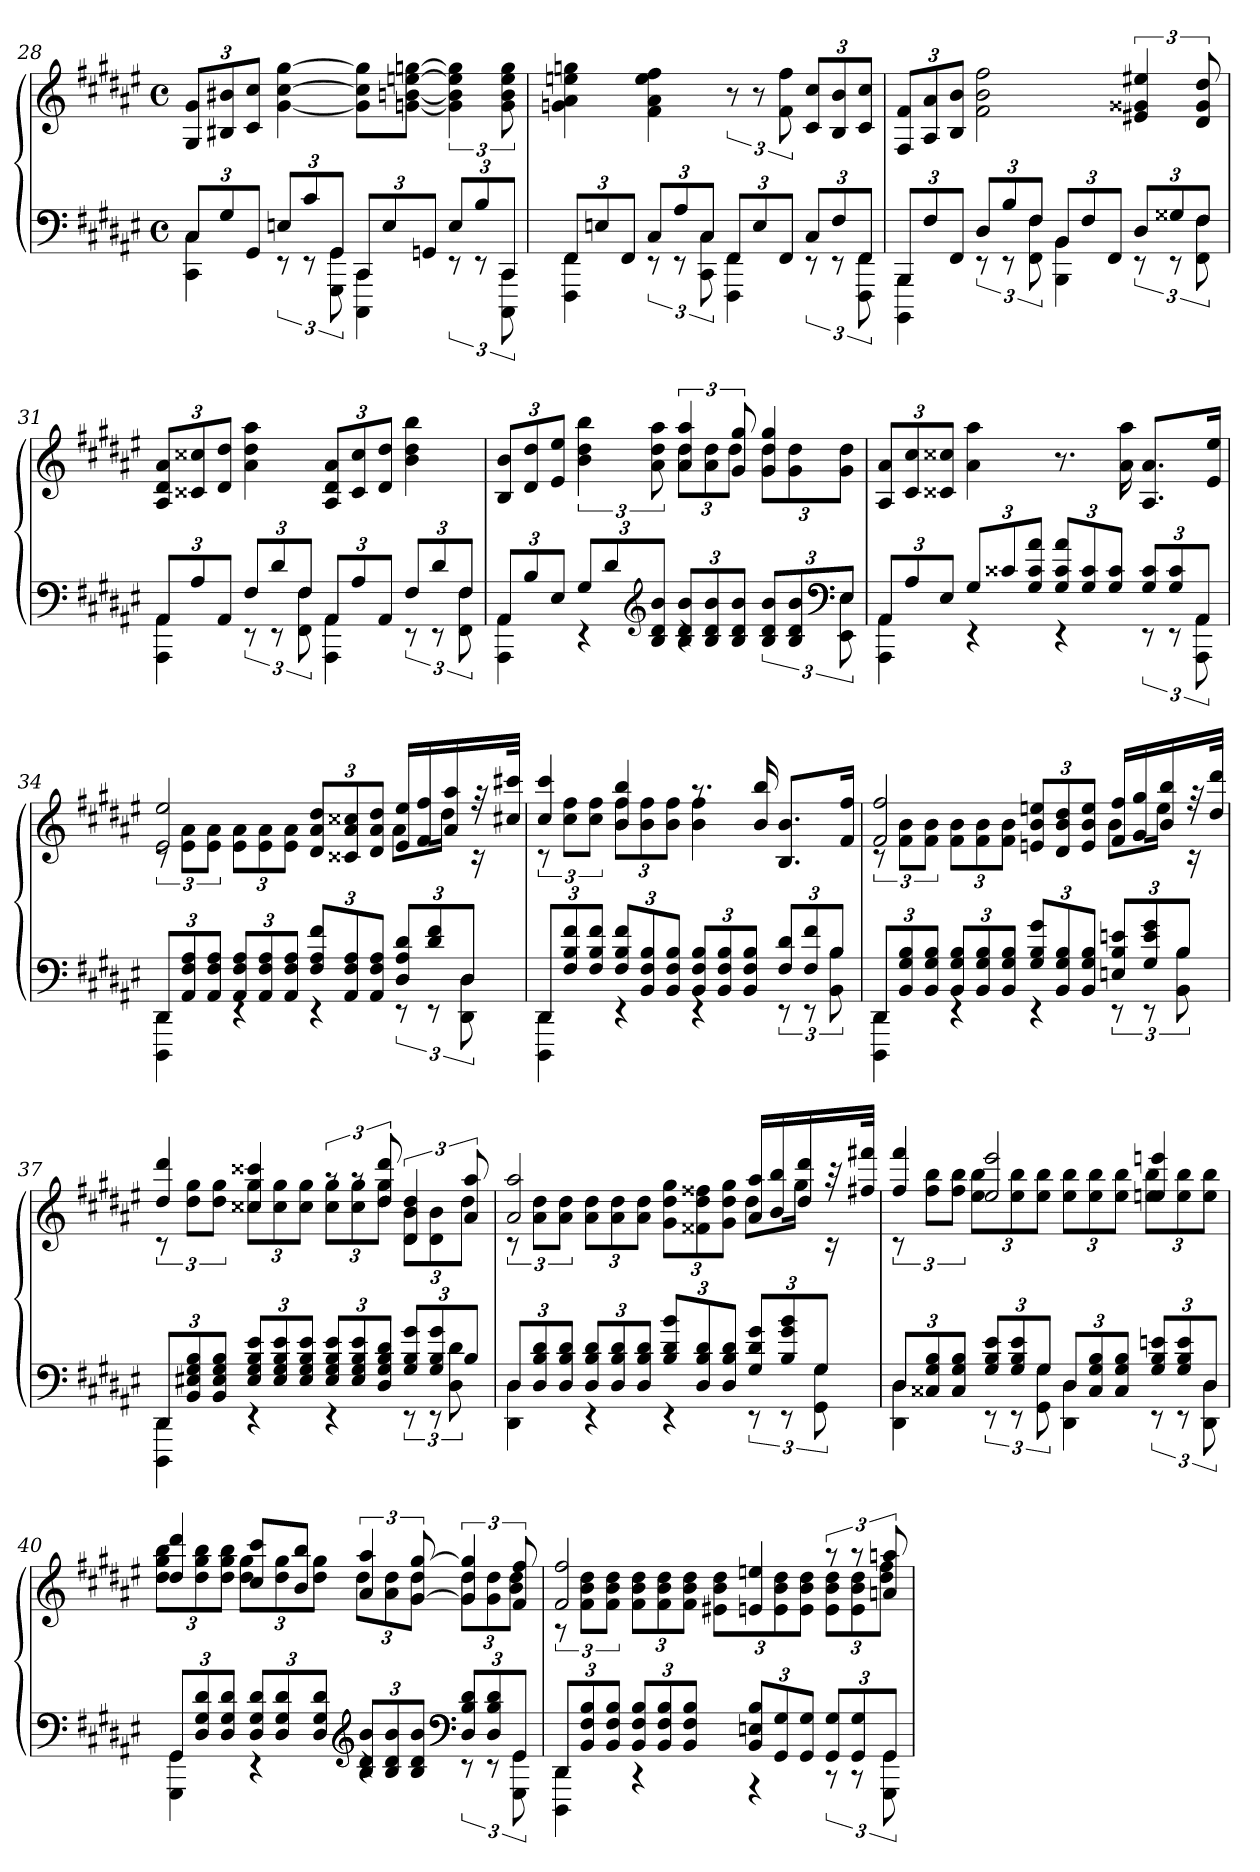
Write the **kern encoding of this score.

**kern	**kern
*part1	*part1
*staff2	*staff1
*clefF4	*clefG2
*k[f#c#g#d#a#e#]	*k[f#c#g#d#a#e#]
*d#:	*d#:
*M4/4	*M4/4
*met(c)	*met(c)
=28	=28
*^	*
12C#L	4CC# 4C#	12G# 12g#L
12G#	.	12B#X 12b#X
12GG#J	.	12c# 12cc#J
12EnL	12rEE	[4g# [4cc# [4gg#
12c#	12rEE	.
12GG#J	12GGG# 12GG#	.
12CC#L	4CCC# 4CC#	8g#] 8cc#] 8gg#]L
12E	.	.
.	.	[8gn [8bn [8een [8ggnJ
12GGnJ	.	.
12EL	12rEE	6g] 6b] 6ee] 6gg]
12B	12rEE	.
12CC#J	12CCC# 12CC#	12g 12b 12ee 12gg
=29	=29	=29
12FF#L	4FFF# 4FF#	4gn 4a# 4een 4ggn
12En	.	.
12FF#J	.	.
12C#L	12rEE	4f# 4a# 4ee 4ff#
12A#	12rEE	.
12C#J	12CC# 12C#	.
12FF#L	4FFF# 4FF#	12r
12E	.	12r
12FF#J	.	12f# 12ff#
12C#L	12rEE	12c# 12cc#L
12F#	12rEE	12B 12b
12FF#J	12FFF# 12FF#	12c# 12cc#J
=30	=30	=30
12BBBL	4BBBB 4BBB	12F# 12f#L
12F#	.	12A# 12a#
12FF#J	.	12B 12bJ
12D#L	12rEE	2f# 2b 2ff#
12B	12rEE	.
12F#J	12FF# 12F#	.
12BBL	4BBB 4BB	.
12F#	.	.
12FF#J	.	.
12D#L	12rEE	6e#X 6g##X 6ee#X
12G##X	12rEE	.
12F#J	12FF# 12F#	12d# 12g## 12dd#
=31	=31	=31
12AA#L	4AAA# 4AA#	12A# 12d# 12a#L
12A#	.	12c##X 12cc##X
12AA#J	.	12d# 12dd#J
12F#L	12rEE	4a# 4dd# 4aa#
12d#	12rEE	.
12F#J	12FF# 12F#	.
12AA#L	4AAA# 4AA#	12A# 12d# 12a#L
12A#	.	12c## 12cc##
12AA#J	.	12d# 12dd#J
12F#L	12rEE	4b 4dd# 4bb
12d#	12rEE	.
12F#J	12FF# 12F#	.
=32	=32	=32
*	*	*^
12AA#L	4AAA# 4AA#	12B 12bL	4ryy
12B	.	12d# 12dd#	.
12E#J	.	12e# 12ee#J	.
12G#L	4rEE	6b 6dd# 6bb	4ryy
12d#	.	.	.
*clefG2	*	*	*
12B 12d# 12bJ	.	12a# 12dd# 12aa#	.
12B 12d# 12bL	4rc	6a# 6aa#	12a# 12dd#L
12B 12d# 12b	.	.	12a# 12dd#
12B 12d# 12bJ	.	12g# 12gg#	12dd#J
12B 12d# 12bL	12rc	4g# 4gg#	12g# 12dd#L
12B 12d# 12b	12rc	.	12g# 12dd#
*clefF4	*	*	*
12E#J	12EE# 12E#	.	12g# 12dd#J
*	*	*v	*v
=33	=33	=33
12AA#L	4AAA# 4AA#	12A# 12a#L
12A#	.	12c# 12cc#
12E#J	.	12c##X 12cc##XJ
12G#L	4rEE	4a# 4aa#
12c##X	.	.
12G# 12c## 12a#J	.	.
12G# 12c## 12a#L	4rEE	8.r
12G# 12c##	.	.
12G# 12c##J	.	.
.	.	16a# 16aa#
12G# 12c##L	12rEE	8.A# 8.a#L
12G# 12c##	12rEE	.
12AA#J	12AAA# 12AA#	.
.	.	16e# 16ee#Jk
=34	=34	=34
*	*	*^
12DD#L	4DDD# 4DD#	2e# 2ee#	12rc
12AA# 12F# 12A#	.	.	12e# 12a#L
12AA# 12F# 12A#J	.	.	12e# 12a#J
12AA# 12F# 12A#L	4rEE	.	12e# 12a#L
12AA# 12F# 12A#	.	.	12e# 12a#
12AA# 12F# 12A#J	.	.	12e# 12a#J
12F# 12A# 12f#L	4rEE	12d# 12a# 12dd#L	4ryy
12AA# 12F# 12A#	.	12c##X 12a# 12cc##X	.
12AA# 12F# 12A#J	.	12d# 12a# 12dd#J	.
12D# 12A# 12d#L	12rEE	16e# 16ee#LL	8a#L
.	.	16f# 16ff#	.
12d# 12f#	12rEE	.	.
.	.	16a# 16aa#	16dd#Jk
12D#J	12DD# 12D#	.	.
.	.	32r	16rc
.	.	32cc#X 32ccc#XJJk	.
=35	=35	=35	=35
12DD#L	4DDD# 4DD#	4cc# 4ccc#	12rc
12F# 12B 12f#	.	.	12cc# 12ff#L
12F# 12B 12f#J	.	.	12cc# 12ff#J
12F# 12B 12f#L	4rEE	4b 4bb	12b 12ff#L
12BB 12F# 12B	.	.	12b 12ff#
12BB 12F# 12BJ	.	.	12b 12ff#J
12BB 12F# 12BL	4rEE	8.raa	4b 4ff#
12BB 12F# 12B	.	.	.
12BB 12F# 12BJ	.	.	.
.	.	16b 16bb	.
12F# 12d#L	12rEE	8.B 8.bL	4ryy
12F# 12f#	12rEE	.	.
12BJ	12BB 12B	.	.
.	.	16f# 16ff#Jk	.
=36	=36	=36	=36
12DD#L	4DDD# 4DD#	2f# 2ff#	12rc
12BB 12G# 12B	.	.	12f# 12bL
12BB 12G# 12BJ	.	.	12f# 12bJ
12BB 12G# 12BL	4rEE	.	12f# 12bL
12BB 12G# 12B	.	.	12f# 12b
12BB 12G# 12BJ	.	.	12f# 12bJ
12G# 12B 12g#L	4rEE	12en 12b 12eenL	4ryy
12BB 12G# 12B	.	12d# 12b 12dd#	.
12BB 12G# 12BJ	.	12e 12b 12eeJ	.
12En 12B 12enL	12rEE	16f# 16ff#LL	8bL
.	.	16g# 16gg#	.
12G# 12e 12g#	12rEE	.	.
.	.	16b 16bb	16eeJk
12BJ	12BB 12B	.	.
.	.	32r	16rc
.	.	32dd# 32ddd#JJk	.
=37	=37	=37	=37
12DD#L	4DDD# 4DD#	4dd# 4ddd#	12rc
12BB 12E#X 12G# 12B	.	.	12dd# 12gg#L
12BB 12E# 12G# 12BJ	.	.	12dd# 12gg#J
12E# 12G# 12B 12e#L	4rEE	4cc##X 4ccc##X	12cc##X 12gg#L
12E# 12G# 12B 12e#	.	.	12cc## 12gg#
12E# 12G# 12B 12e#J	.	.	12cc## 12gg#J
12E# 12G# 12B 12e#L	4rEE	12raa	12cc## 12gg#L
12E# 12G# 12B 12e#	.	12raa	12cc## 12gg#
12D# 12G# 12B 12d#J	.	12dd# 12ddd#	12dd# 12gg#J
12G# 12B 12g#L	12rEE	6d# 6dd#	12d# 12bL
12G# 12B 12g#	12rEE	.	12d# 12b
12BJ	12D# 12d#	12a# 12aa#	12dd#J
=38	=38	=38	=38
12D#L	4DD# 4D#	2a# 2aa#	12rc
12D# 12B 12d#	.	.	12a# 12dd#L
12D# 12B 12d#J	.	.	12a# 12dd#J
12D# 12B 12d#L	4rEE	.	12a# 12dd#L
12D# 12B 12d#	.	.	12a# 12dd#
12D# 12B 12d#J	.	.	12a# 12dd#J
12B 12d# 12bL	4rEE	12g# 12dd# 12gg#L	4ryy
12D# 12B 12d#	.	12f##X 12dd# 12ff##X	.
12D# 12B 12d#J	.	12g# 12dd# 12gg#J	.
12G# 12d# 12g#L	12rEE	16a# 16aa#LL	8dd#L
.	.	16b 16bb	.
12B 12g# 12b	12rEE	.	.
.	.	16dd# 16ddd#	16gg#Jk
12G#J	12GG# 12G#	.	.
.	.	32r	16rc
.	.	32ff#X 32fff#XJJk	.
=39	=39	=39	=39
12D#L	4DD# 4D#	4ff# 4fff#	12rc
12C##X 12G# 12B	.	.	12ff# 12bbL
12C## 12G# 12BJ	.	.	12ff# 12bbJ
12G# 12B 12e#L	12rEE	2ee# 2eee#	12ee# 12bbL
12G# 12B 12e#	12rEE	.	12ee# 12bb
12G#J	12GG# 12G#	.	12ee# 12bbJ
12D#L	4DD# 4D#	.	12ee# 12bbL
12C## 12G# 12B	.	.	12ee# 12bb
12C## 12G# 12BJ	.	.	12ee# 12bbJ
12G# 12B 12enL	12rEE	4een 4eeen	12ee 12bbL
12G# 12B 12e	12rEE	.	12ee 12bb
12D#J	12DD# 12D#	.	12ee 12bbJ
=40	=40	=40	=40
12GG#L	4GGG# 4GG#	4dd# 4ddd#	12dd# 12gg# 12bbL
12D# 12G# 12d#	.	.	12dd# 12gg# 12bb
12D# 12G# 12d#J	.	.	12dd# 12gg# 12bbJ
12D# 12G# 12d#L	4rEE	8cc# 8ccc#L	12dd# 12gg#L
12D# 12G# 12d#	.	.	12dd# 12gg#
.	.	8b 8bbJ	.
12D# 12G# 12d#J	.	.	12dd# 12gg#J
*clefG2	*	*	*
12B 12d# 12bL	4rc	6a# 6aa#	12dd#L
12B 12d# 12b	.	.	12a# 12dd#
12B 12d# 12bJ	.	[12g# [12gg#	12g# 12dd#J
*clefF4	*	*	*
12D# 12B 12d#L	12rEE	6g#] 6gg#]	12g# 12dd#L
12D# 12B 12d#	12rEE	.	12g# 12dd#
12GG#J	12GGG# 12GG#	12f# 12ff#	12b 12dd#J
=41	=41	=41	=41
12DD#L	4DDD# 4DD#	2f# 2ff#	12r
12BB 12F# 12B	.	.	12f# 12b 12dd#L
12BB 12F# 12BJ	.	.	12f# 12b 12dd#J
12BB 12F# 12BL	4r	.	12f# 12b 12dd#L
12BB 12F# 12B	.	.	12f# 12b 12dd#
12BB 12F# 12BJ	.	.	12f# 12b 12dd#J
12BB 12En 12BL	4r	4en 4een	12e#X 12b 12dd#L
12GG# 12G#	.	.	12e# 12b 12dd#
12GG# 12G#J	.	.	12e# 12b 12dd#J
12GG# 12G#L	12r	12r	12e# 12b 12dd#L
12GG# 12G#	12r	12r	12e# 12b 12dd#
12GG#J	12GGG# 12GG#	12an 12aan	12dd# 12ff#J
*v	*v	*	*
*	*v	*v
=	=
*-	*-
